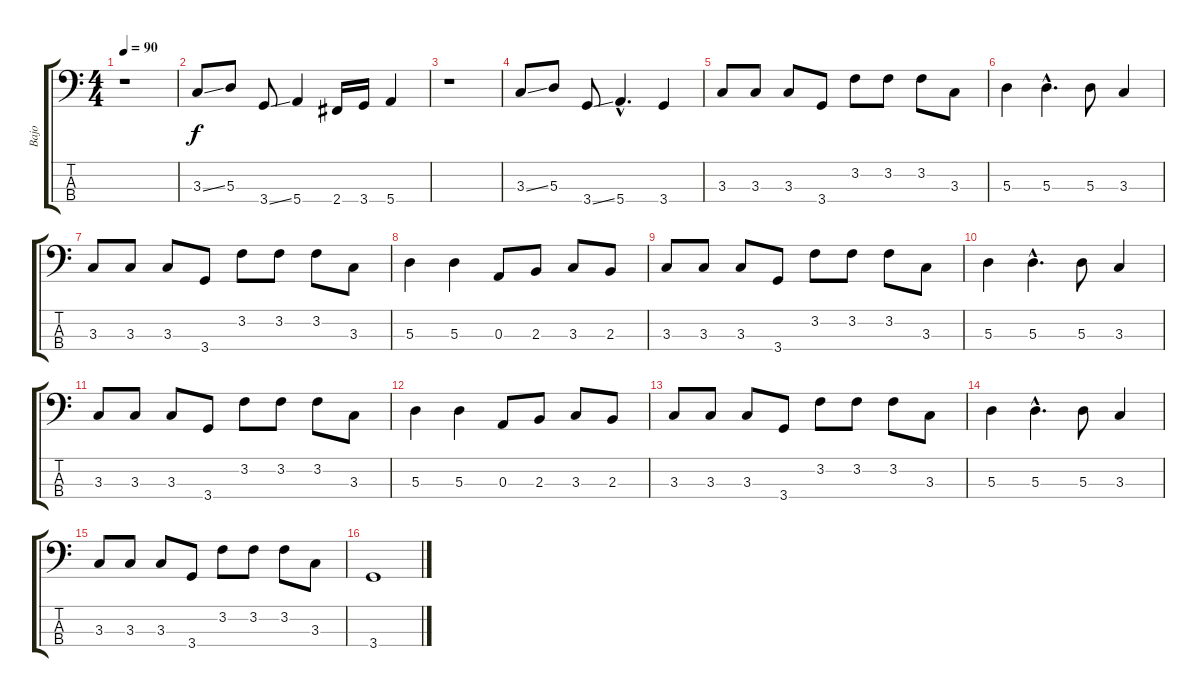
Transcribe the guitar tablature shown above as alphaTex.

\track ("Bajo" "Bajo") {instrument electricbasspick}
\staff {score tabs}
\tuning (G2 D2 A1 E1) {hide}
\ts (4 4)
\tempo 90
\clef f4
\ks c
r.1{dy f instrument electricbasspick} |
3.3{ss}.8 5.3.8 3.4{ss}.8 5.4.4 2.4.16 3.4.16 5.4.4 |
r.1 |
3.3{ss}.8 5.3.8 3.4{ss}.8 5.4{hac}.4{d} 3.4.4 |
3.3.8 3.3.8 3.3.8 3.4.8 3.2.8 3.2.8 3.2.8 3.3.8 |
5.3.4 5.3{hac}.4{d} 5.3.8 3.3.4 |
3.3.8 3.3.8 3.3.8 3.4.8 3.2.8 3.2.8 3.2.8 3.3.8 |
5.3.4 5.3.4 0.3.8 2.3.8 3.3.8 2.3.8 |
3.3.8 3.3.8 3.3.8 3.4.8 3.2.8 3.2.8 3.2.8 3.3.8 |
5.3.4 5.3{hac}.4{d} 5.3.8 3.3.4 |
3.3.8 3.3.8 3.3.8 3.4.8 3.2.8 3.2.8 3.2.8 3.3.8 |
5.3.4 5.3.4 0.3.8 2.3.8 3.3.8 2.3.8 |
3.3.8 3.3.8 3.3.8 3.4.8 3.2.8 3.2.8 3.2.8 3.3.8 |
5.3.4 5.3{hac}.4{d} 5.3.8 3.3.4 |
3.3.8 3.3.8 3.3.8 3.4.8 3.2.8 3.2.8 3.2.8 3.3.8 |
3.4.1
